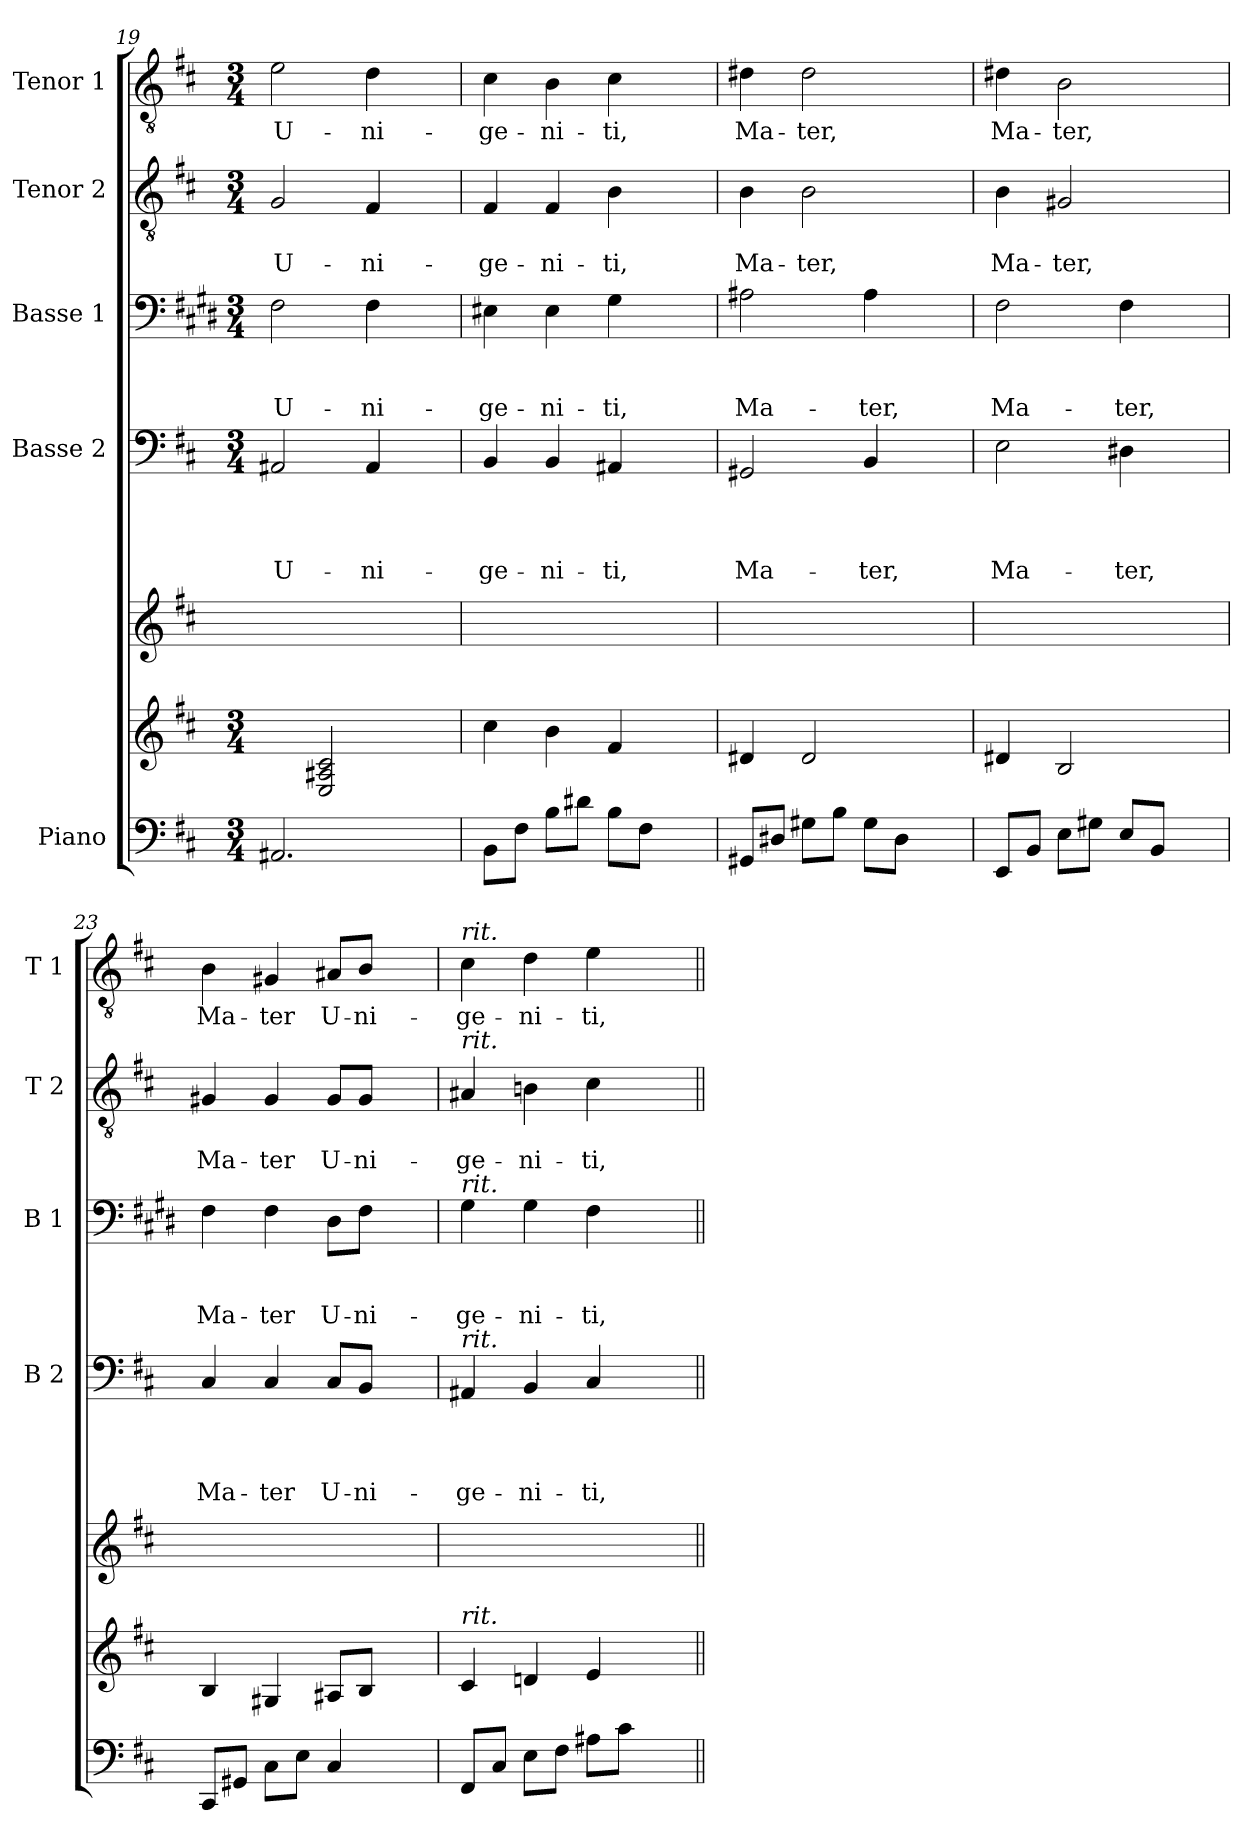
**kern	**kern	**kern	**kern	**text	**text	**text	**text	**kern	**text	**text	**text	**kern	**text	**text	**kern	**text
*part6	*part6	*part5	*part4	*part4	*part4	*part4	*part4	*part3	*part3	*part3	*part3	*part2	*part2	*part2	*part1	*part1
*staff7	*staff6	*staff5	*staff4	*staff4	*staff4	*staff4	*staff4	*staff3	*staff3	*staff3	*staff3	*staff2	*staff2	*staff2	*staff1	*staff1
*I"Piano	*	*	*I"Basse 2	*	*	*	*	*I"Basse 1	*	*	*	*I"Tenor 2	*	*	*I"Tenor 1	*
*	*	*	*I'B 2	*	*	*	*	*I'B 1	*	*	*	*I'T 2	*	*	*I'T 1	*
*clefF4	*clefG2	*clefG2	*clefF4	*	*	*	*	*clefF4	*	*	*	*clefGv2	*	*	*clefGv2	*
*	*	*	*	*	*	*	*	*ITrd1c2	*	*	*	*	*	*	*	*
*k[f#c#]	*k[f#c#]	*k[f#c#]	*k[f#c#]	*	*	*	*	*k[f#c#]	*	*	*	*k[f#c#]	*	*	*k[f#c#]	*
*b:	*b:	*b:	*b:	*	*	*	*	*b:	*	*	*	*b:	*	*	*b:	*
*M3/4	*M3/4	*	*M3/4	*	*	*	*	*M3/4	*	*	*	*M3/4	*	*	*M3/4	*
=19	=19	=19	=19	=19	=19	=19	=19	=19	=19	=19	=19	=19	=19	=19	=19	=19
!	!	!	!	!	!	!	!LO:LY:b	!	!	!	!LO:LY:b	!	!	!LO:LY:b	!	!LO:LY:b
2.AA#X/	4ryy	1ryy	2AA#X/	.	.	.	U-	2E\	.	.	U-	2G/	.	U-	2e\	U-
.	2E/ 2A#X/ 2c#/	.	.	.	.	.	.	.	.	.	.	.	.	.	.	.
!	!	!	!	!	!	!	!LO:LY:b	!	!	!	!LO:LY:b	!	!	!LO:LY:b	!	!LO:LY:b
.	.	.	4AA#/	.	.	.	-ni-	4E\	.	.	-ni-	4F#/	.	-ni-	4d\	-ni-
4ryy	4ryy	.	4ryy	.	.	.	.	4ryy	.	.	.	4ryy	.	.	4ryy	.
=20	=20	=20	=20	=20	=20	=20	=20	=20	=20	=20	=20	=20	=20	=20	=20	=20
!	!	!	!	!	!	!	!LO:LY:b	!	!	!	!LO:LY:b	!	!	!LO:LY:b	!	!LO:LY:b
8BB\L	4cc#\	1ryy	4BB/	.	.	.	-ge-	4D#X\	.	.	-ge-	4F#/	.	-ge-	4c#\	-ge-
8F#\J	.	.	.	.	.	.	.	.	.	.	.	.	.	.	.	.
!	!	!	!	!	!	!	!LO:LY:b	!	!	!	!LO:LY:b	!	!	!LO:LY:b	!	!LO:LY:b
8B\L	4b\	.	4BB/	.	.	.	-ni-	4D#\	.	.	-ni-	4F#/	.	-ni-	4B\	-ni-
8d#X\J	.	.	.	.	.	.	.	.	.	.	.	.	.	.	.	.
!	!	!	!	!	!	!	!LO:LY:b	!	!	!	!LO:LY:b	!	!	!LO:LY:b	!	!LO:LY:b
8B\L	4f#/	.	4AA#X/	.	.	.	-ti,	4F#\	.	.	-ti,	4B\	.	-ti,	4c#\	-ti,
8F#\J	.	.	.	.	.	.	.	.	.	.	.	.	.	.	.	.
4ryy	4ryy	.	4ryy	.	.	.	.	4ryy	.	.	.	4ryy	.	.	4ryy	.
=21	=21	=21	=21	=21	=21	=21	=21	=21	=21	=21	=21	=21	=21	=21	=21	=21
!	!	!	!	!	!	!	!LO:LY:b	!	!	!	!LO:LY:b	!	!	!LO:LY:b	!	!LO:LY:b
8GG#X/L	4d#X/	1ryy	2GG#X/	.	.	.	Ma-	2G#X\	.	.	Ma-	4B\	.	Ma-	4d#X\	Ma-
8D#X/J	.	.	.	.	.	.	.	.	.	.	.	.	.	.	.	.
!	!	!	!	!	!	!	!	!	!	!	!	!	!	!LO:LY:b	!	!LO:LY:b
8G#X\L	2d#/	.	.	.	.	.	.	.	.	.	.	2B\	.	-ter,	2d#\	-ter,
8B\J	.	.	.	.	.	.	.	.	.	.	.	.	.	.	.	.
!	!	!	!	!	!	!	!LO:LY:b	!	!	!	!LO:LY:b	!	!	!	!	!
8G#\L	.	.	4BB/	.	.	.	-ter,	4G#\	.	.	-ter,	.	.	.	.	.
8D#\J	.	.	.	.	.	.	.	.	.	.	.	.	.	.	.	.
4ryy	4ryy	.	4ryy	.	.	.	.	4ryy	.	.	.	4ryy	.	.	4ryy	.
=22	=22	=22	=22	=22	=22	=22	=22	=22	=22	=22	=22	=22	=22	=22	=22	=22
!	!	!	!	!	!	!	!LO:LY:b	!	!	!	!LO:LY:b	!	!	!LO:LY:b	!	!LO:LY:b
8EE/L	4d#X/	1ryy	2E\	.	.	.	Ma-	2E\	.	.	Ma-	4B\	.	Ma-	4d#X\	Ma-
8BB/J	.	.	.	.	.	.	.	.	.	.	.	.	.	.	.	.
!	!	!	!	!	!	!	!	!	!	!	!	!	!	!LO:LY:b	!	!LO:LY:b
8E\L	2B/	.	.	.	.	.	.	.	.	.	.	2G#X/	.	-ter,	2B\	-ter,
8G#X\J	.	.	.	.	.	.	.	.	.	.	.	.	.	.	.	.
!	!	!	!	!	!	!	!LO:LY:b	!	!	!	!LO:LY:b	!	!	!	!	!
8E/L	.	.	4D#X\	.	.	.	-ter,	4E\	.	.	-ter,	.	.	.	.	.
8BB/J	.	.	.	.	.	.	.	.	.	.	.	.	.	.	.	.
4ryy	4ryy	.	4ryy	.	.	.	.	4ryy	.	.	.	4ryy	.	.	4ryy	.
=23	=23	=23	=23	=23	=23	=23	=23	=23	=23	=23	=23	=23	=23	=23	=23	=23
!	!	!	!	!	!	!	!LO:LY:b	!	!	!	!LO:LY:b	!	!	!LO:LY:b	!	!LO:LY:b
8CC#/L	4B/	1ryy	4C#/	.	.	.	Ma-	4E\	.	.	Ma-	4G#X/	.	Ma-	4B\	Ma-
8GG#X/J	.	.	.	.	.	.	.	.	.	.	.	.	.	.	.	.
!	!	!	!	!	!	!	!LO:LY:b	!	!	!	!LO:LY:b	!	!	!LO:LY:b	!	!LO:LY:b
8C#\L	4G#X/	.	4C#/	.	.	.	-ter	4E\	.	.	-ter	4G#/	.	-ter	4G#X/	-ter
8E\J	.	.	.	.	.	.	.	.	.	.	.	.	.	.	.	.
!	!	!	!	!	!	!	!LO:LY:b	!	!	!	!LO:LY:b	!	!	!LO:LY:b	!	!LO:LY:b
4C#/	8A#X/L	.	8C#/L	.	.	.	U-	8C#\L	.	.	U-	8G#/L	.	U-	8A#X/L	U-
!	!	!	!	!	!	!	!LO:LY:b	!	!	!	!LO:LY:b	!	!	!LO:LY:b	!	!LO:LY:b
.	8B/J	.	8BB/J	.	.	.	-ni-	8E\J	.	.	-ni-	8G#/J	.	-ni-	8B/J	-ni-
4ryy	4ryy	.	4ryy	.	.	.	.	4ryy	.	.	.	4ryy	.	.	4ryy	.
!!LO:LB:g=z
=24	=24	=24	=24	=24	=24	=24	=24	=24	=24	=24	=24	=24	=24	=24	=24	=24
!	!	!	!	!	!	!	!	!	!	!	!	!	!	!	!LO:TX:a:i:t=rit.	!
!	!	!	!	!	!	!	!	!	!	!	!	!LO:TX:a:i:t=rit.	!	!	!	!
!	!	!	!	!	!	!	!	!LO:TX:a:i:t=rit.	!	!	!	!	!	!	!	!
!	!	!	!LO:TX:a:i:t=rit.	!	!	!	!	!	!	!	!	!	!	!	!	!
!	!LO:TX:a:i:t=rit.	!	!	!	!	!	!	!	!	!	!	!	!	!	!	!
!	!	!	!	!	!	!	!LO:LY:b	!	!	!	!LO:LY:b	!	!	!LO:LY:b	!	!LO:LY:b
8FF#/L	4c#/	1ryy	4AA#X/	.	.	.	-ge-	4F#\	.	.	-ge-	4A#X/	.	-ge-	4c#\	-ge-
8C#/J	.	.	.	.	.	.	.	.	.	.	.	.	.	.	.	.
!	!	!	!	!	!	!	!LO:LY:b	!	!	!	!LO:LY:b	!	!	!LO:LY:b	!	!LO:LY:b
8E\L	4dni/	.	4BB/	.	.	.	-ni-	4F#\	.	.	-ni-	4Bn\	.	-ni-	4d\	-ni-
8F#\J	.	.	.	.	.	.	.	.	.	.	.	.	.	.	.	.
!	!	!	!	!	!	!	!LO:LY:b	!	!	!	!LO:LY:b	!	!	!LO:LY:b	!	!LO:LY:b
8A#X\L	4e/	.	4C#/	.	.	.	-ti,	4E\	.	.	-ti,	4c#\	.	-ti,	4e\	-ti,
8c#\J	.	.	.	.	.	.	.	.	.	.	.	.	.	.	.	.
4ryy	4ryy	.	4ryy	.	.	.	.	4ryy	.	.	.	4ryy	.	.	4ryy	.
=||	=||	=||	=||	=||	=||	=||	=||	=||	=||	=||	=||	=||	=||	=||	=||	=||
*-	*-	*-	*-	*-	*-	*-	*-	*-	*-	*-	*-	*-	*-	*-	*-	*-
